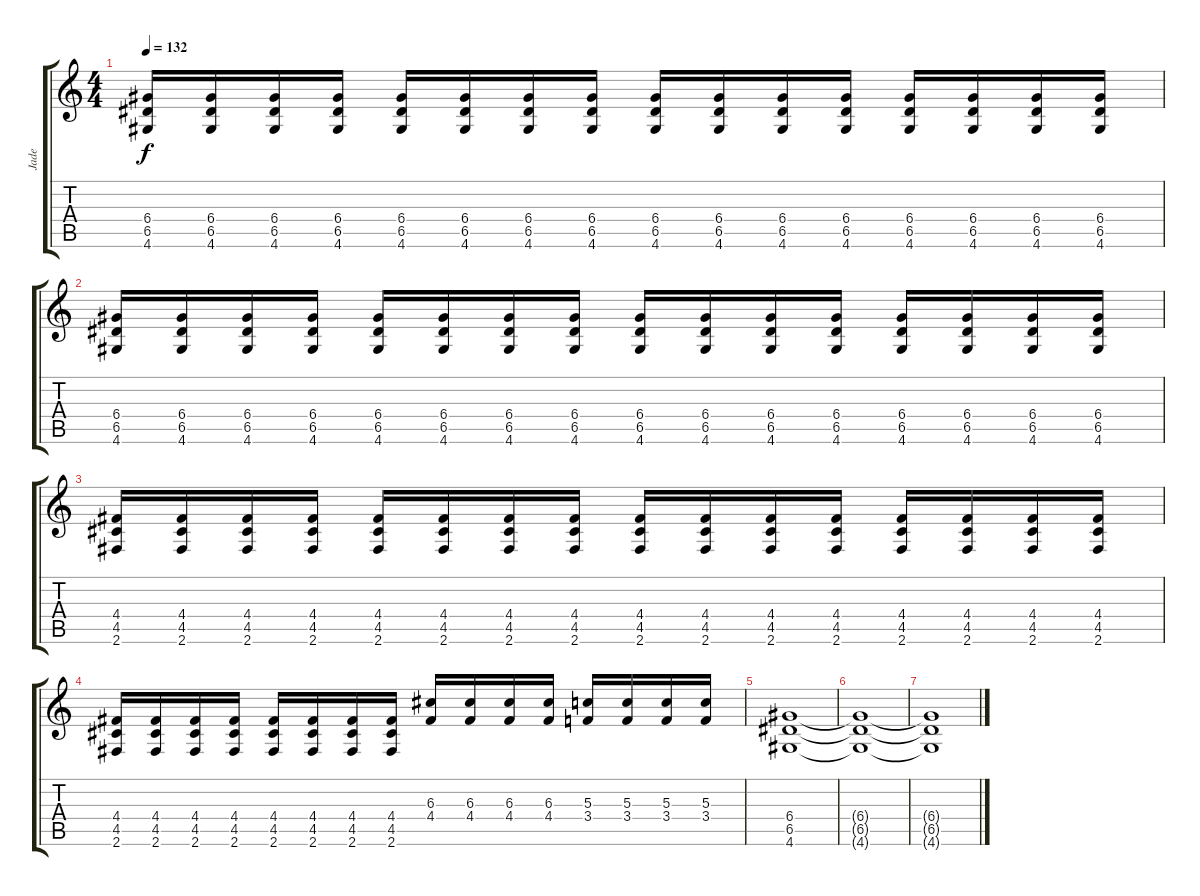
\track ("Jade" "Jade") {instrument distortionguitar}
\staff {score tabs}
\tuning (E4 B3 G3 D3 A2 E2) {hide}
\ts (4 4)
\tempo 132
\clef g2
\ks c
(6.4 6.5 4.6).16{dy f} (6.4 6.5 4.6).16 (6.4 6.5 4.6).16 (6.4 6.5 4.6).16 (6.4 6.5 4.6).16 (6.4 6.5 4.6).16 (6.4 6.5 4.6).16 (6.4 6.5 4.6).16 (6.4 6.5 4.6).16 (6.4 6.5 4.6).16 (6.4 6.5 4.6).16 (6.4 6.5 4.6).16 (6.4 6.5 4.6).16 (6.4 6.5 4.6).16 (6.4 6.5 4.6).16 (6.4 6.5 4.6).16 |
(6.4 6.5 4.6).16 (6.4 6.5 4.6).16 (6.4 6.5 4.6).16 (6.4 6.5 4.6).16 (6.4 6.5 4.6).16 (6.4 6.5 4.6).16 (6.4 6.5 4.6).16 (6.4 6.5 4.6).16 (6.4 6.5 4.6).16 (6.4 6.5 4.6).16 (6.4 6.5 4.6).16 (6.4 6.5 4.6).16 (6.4 6.5 4.6).16 (6.4 6.5 4.6).16 (6.4 6.5 4.6).16 (6.4 6.5 4.6).16 |
(4.4 4.5 2.6).16 (4.4 4.5 2.6).16 (4.4 4.5 2.6).16 (4.4 4.5 2.6).16 (4.4 4.5 2.6).16 (4.4 4.5 2.6).16 (4.4 4.5 2.6).16 (4.4 4.5 2.6).16 (4.4 4.5 2.6).16 (4.4 4.5 2.6).16 (4.4 4.5 2.6).16 (4.4 4.5 2.6).16 (4.4 4.5 2.6).16 (4.4 4.5 2.6).16 (4.4 4.5 2.6).16 (4.4 4.5 2.6).16 |
(4.4 4.5 2.6).16 (4.4 4.5 2.6).16 (4.4 4.5 2.6).16 (4.4 4.5 2.6).16 (4.4 4.5 2.6).16 (4.4 4.5 2.6).16 (4.4 4.5 2.6).16 (4.4 4.5 2.6).16 (6.3 4.4).16 (6.3 4.4).16 (6.3 4.4).16 (6.3 4.4).16 (5.3 3.4).16 (5.3 3.4).16 (5.3 3.4).16 (5.3 3.4).16 |
(6.4 6.5 4.6).1 |
(6.4{t} 6.5{t} 4.6{t}).1 |
(6.4{t} 6.5{t} 4.6{t}).1
